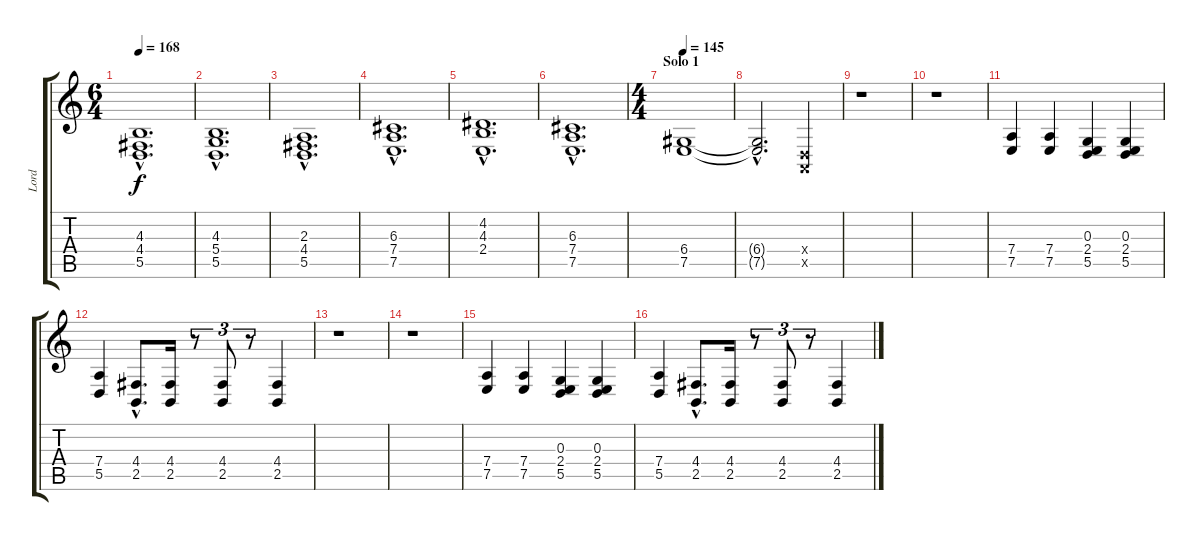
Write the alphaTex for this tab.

\track ("Lord" "Lord") {instrument electricgrandpiano}
\staff {score tabs}
\tuning (E4 B3 G3 D3 A2 E2) {hide}
\ts (6 4)
\tempo 168
\clef g2
\ks c
(4.3{hac} 4.4{hac} 5.5{hac}).1{d dy f} |
(4.3{hac} 5.4{hac} 5.5{hac}).1{d} |
(2.3{hac} 4.4{hac} 5.5{hac}).1{d} |
(6.3{hac} 7.4{hac} 7.5{hac}).1{d} |
(4.2{hac} 4.3{hac} 2.4{hac}).1{d} |
(6.3{hac} 7.4{hac} 7.5{hac}).1{d} |
\ts (4 4)
\section ("" "Solo 1")
\tempo 145
(6.4 7.5).1 |
(6.4{hac t} 7.5{hac t}).2{d} (0.4{x} 0.5{x}).4 |
r.1 |
r.1 |
(7.4 7.5).4 (7.4 7.5).4 (0.3 2.4 5.5).4 (0.3 2.4 5.5).4 |
(7.4 5.5).4 (4.4{hac} 2.5{hac}).8{d} (4.4 2.5).16 r.8{tu (3 2)} (4.4 2.5).8{tu (3 2)} r.8{tu (3 2)} (4.4 2.5).4 |
r.1 |
r.1 |
(7.4 7.5).4 (7.4 7.5).4 (0.3 2.4 5.5).4 (0.3 2.4 5.5).4 |
(7.4 5.5).4 (4.4{hac} 2.5{hac}).8{d} (4.4 2.5).16 r.8{tu (3 2)} (4.4 2.5).8{tu (3 2)} r.8{tu (3 2)} (4.4 2.5).4
